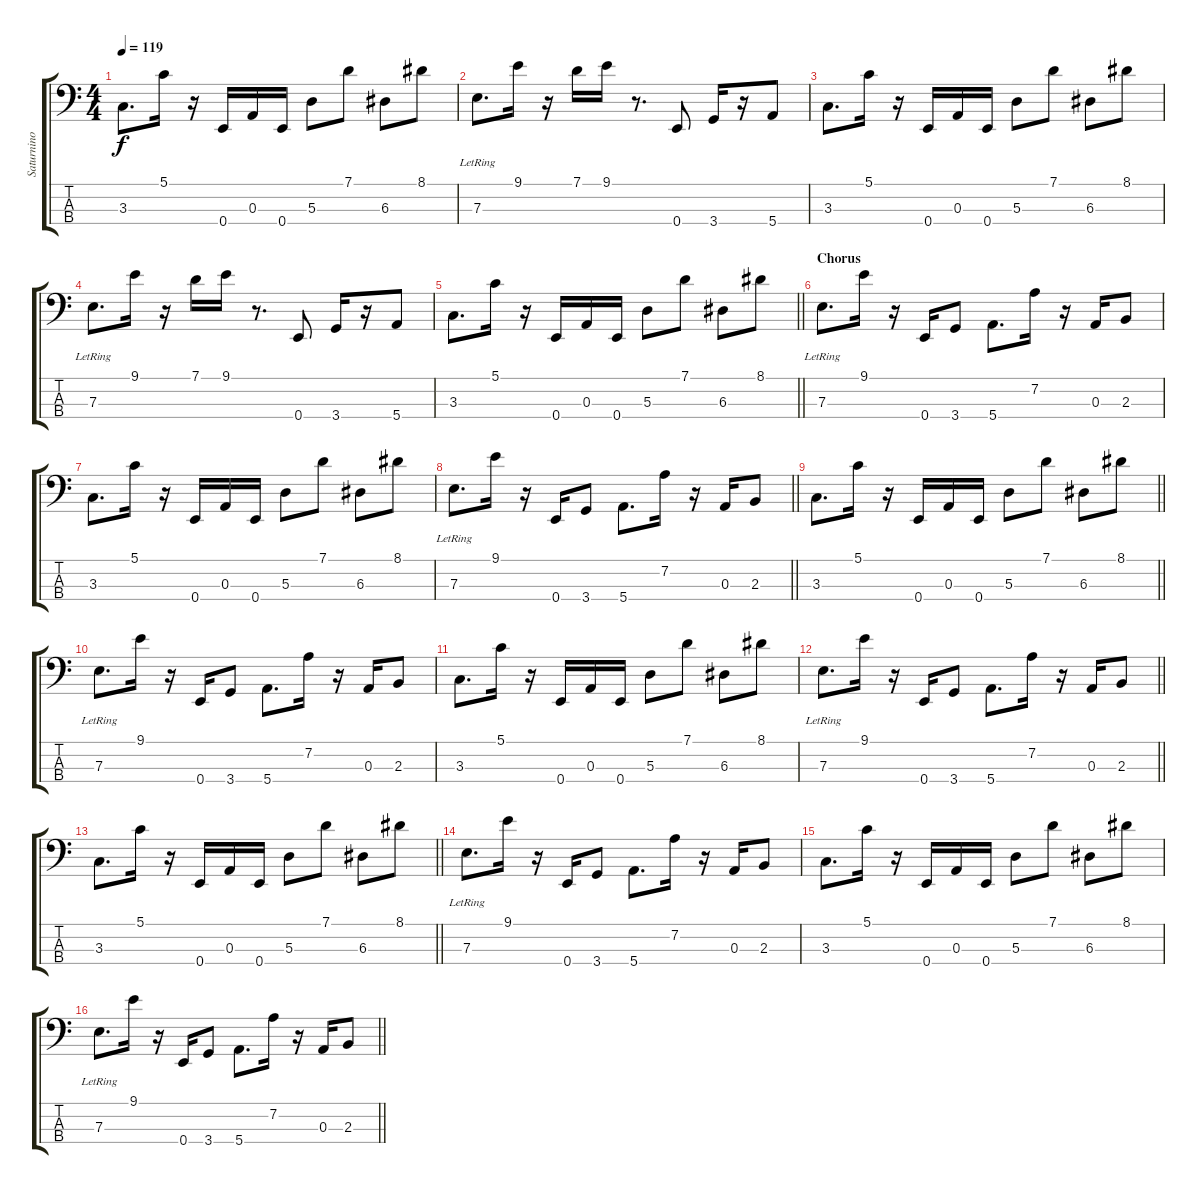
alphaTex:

\track ("Saturnino" "Saturnino") {instrument electricbassfinger}
\staff {score tabs}
\tuning (G2 D2 A1 E1) {hide}
\ts (4 4)
\tempo 119
\clef f4
\ks c
3.3.8{d dy f} 5.1.16 r.16 0.4.16 0.3.16 0.4.16 5.3.8 7.1.8 6.3.8 8.1.8 |
7.3{lr}.8{d} 9.1.16 r.16 7.1.16 9.1.16 r.8{d} 0.4.8 3.4.16 r.16 5.4.8 |
3.3.8{d} 5.1.16 r.16 0.4.16 0.3.16 0.4.16 5.3.8 7.1.8 6.3.8 8.1.8 |
7.3{lr}.8{d} 9.1.16 r.16 7.1.16 9.1.16 r.8{d} 0.4.8 3.4.16 r.16 5.4.8 |
\barLineRight lightlight
3.3.8{d} 5.1.16 r.16 0.4.16 0.3.16 0.4.16 5.3.8 7.1.8 6.3.8 8.1.8 |
\section ("" "Chorus")
7.3{lr}.8{d} 9.1.16 r.16 0.4.16 3.4.8 5.4.8{d} 7.2.16 r.16 0.3.16 2.3.8 |
3.3.8{d} 5.1.16 r.16 0.4.16 0.3.16 0.4.16 5.3.8 7.1.8 6.3.8 8.1.8 |
\barLineRight lightlight
7.3{lr}.8{d} 9.1.16 r.16 0.4.16 3.4.8 5.4.8{d} 7.2.16 r.16 0.3.16 2.3.8 |
\barLineRight lightlight
3.3.8{d} 5.1.16 r.16 0.4.16 0.3.16 0.4.16 5.3.8 7.1.8 6.3.8 8.1.8 |
7.3{lr}.8{d} 9.1.16 r.16 0.4.16 3.4.8 5.4.8{d} 7.2.16 r.16 0.3.16 2.3.8 |
3.3.8{d} 5.1.16 r.16 0.4.16 0.3.16 0.4.16 5.3.8 7.1.8 6.3.8 8.1.8 |
\barLineRight lightlight
7.3{lr}.8{d} 9.1.16 r.16 0.4.16 3.4.8 5.4.8{d} 7.2.16 r.16 0.3.16 2.3.8 |
\barLineRight lightlight
3.3.8{d} 5.1.16 r.16 0.4.16 0.3.16 0.4.16 5.3.8 7.1.8 6.3.8 8.1.8 |
7.3{lr}.8{d} 9.1.16 r.16 0.4.16 3.4.8 5.4.8{d} 7.2.16 r.16 0.3.16 2.3.8 |
3.3.8{d} 5.1.16 r.16 0.4.16 0.3.16 0.4.16 5.3.8 7.1.8 6.3.8 8.1.8 |
\barLineRight lightlight
7.3{lr}.8{d} 9.1.16 r.16 0.4.16 3.4.8 5.4.8{d} 7.2.16 r.16 0.3.16 2.3.8
